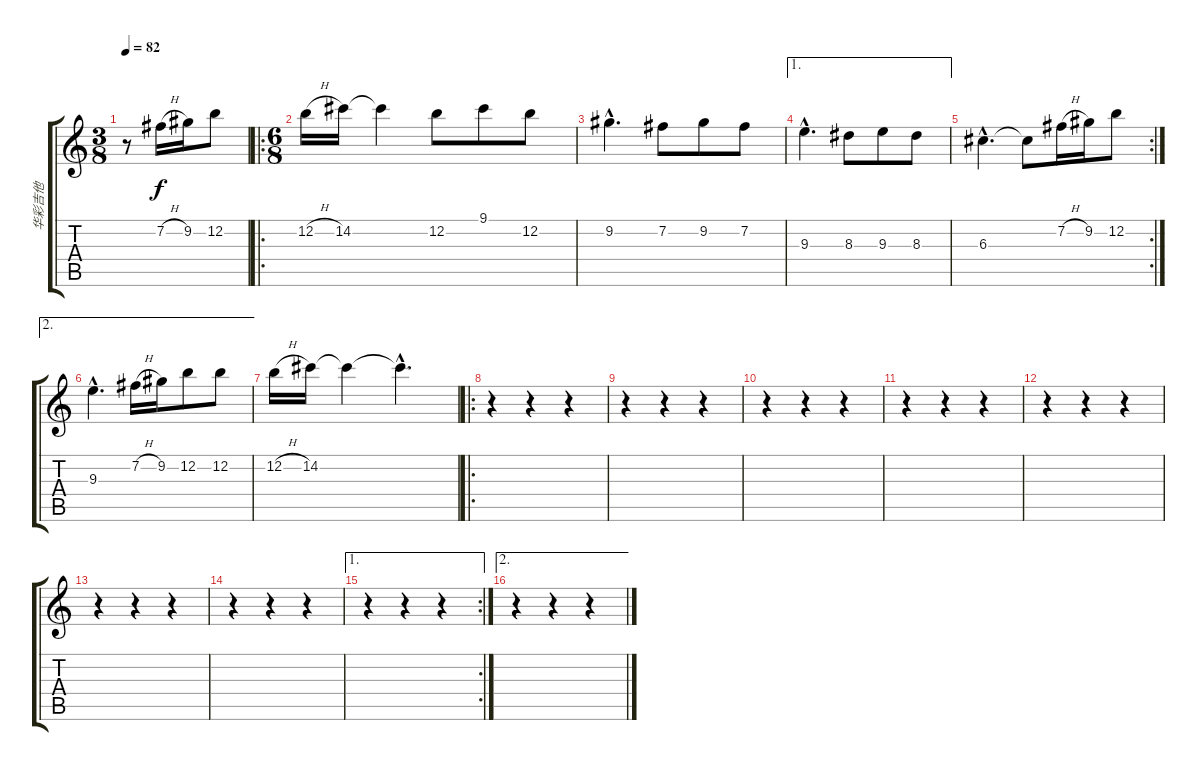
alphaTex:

\track ("华彩吉他" "华彩吉他") {instrument overdrivenguitar}
\staff {score tabs}
\tuning (E4 B3 G3 D3 A2 E2) {hide}
\ts (3 8)
\tempo 82
\clef g2
\ks c
r.8{dy f instrument overdrivenguitar} 7.2{h}.16 9.2.16 12.2.8 |
\ro
\ts (6 8)
12.2{h}.16 14.2.16 14.2{t}.4 12.2.8 9.1.8 12.2.8 |
9.2{hac}.4{d} 7.2.8 9.2.8 7.2.8 |
\ae 1
9.3{hac}.4{d} 8.3.8 9.3.8 8.3.8 |
\rc 2
6.3{hac}.4{d} 6.3{t}.8 7.2{h}.16 9.2.16 12.2.8 |
\ae 2
9.3{hac}.4{d} 7.2{h}.16 9.2.16 12.2.8 12.2.8 |
12.2{h}.16 14.2.16 14.2{t}.4 14.2{hac t}.4{d} |
\ro
r.4 r.4 r.4 |
r.4 r.4 r.4 |
r.4 r.4 r.4 |
r.4 r.4 r.4 |
r.4 r.4 r.4 |
r.4 r.4 r.4 |
r.4 r.4 r.4 |
\ae 1
\rc 2
r.4 r.4 r.4 |
\ae 2
r.4 r.4 r.4
